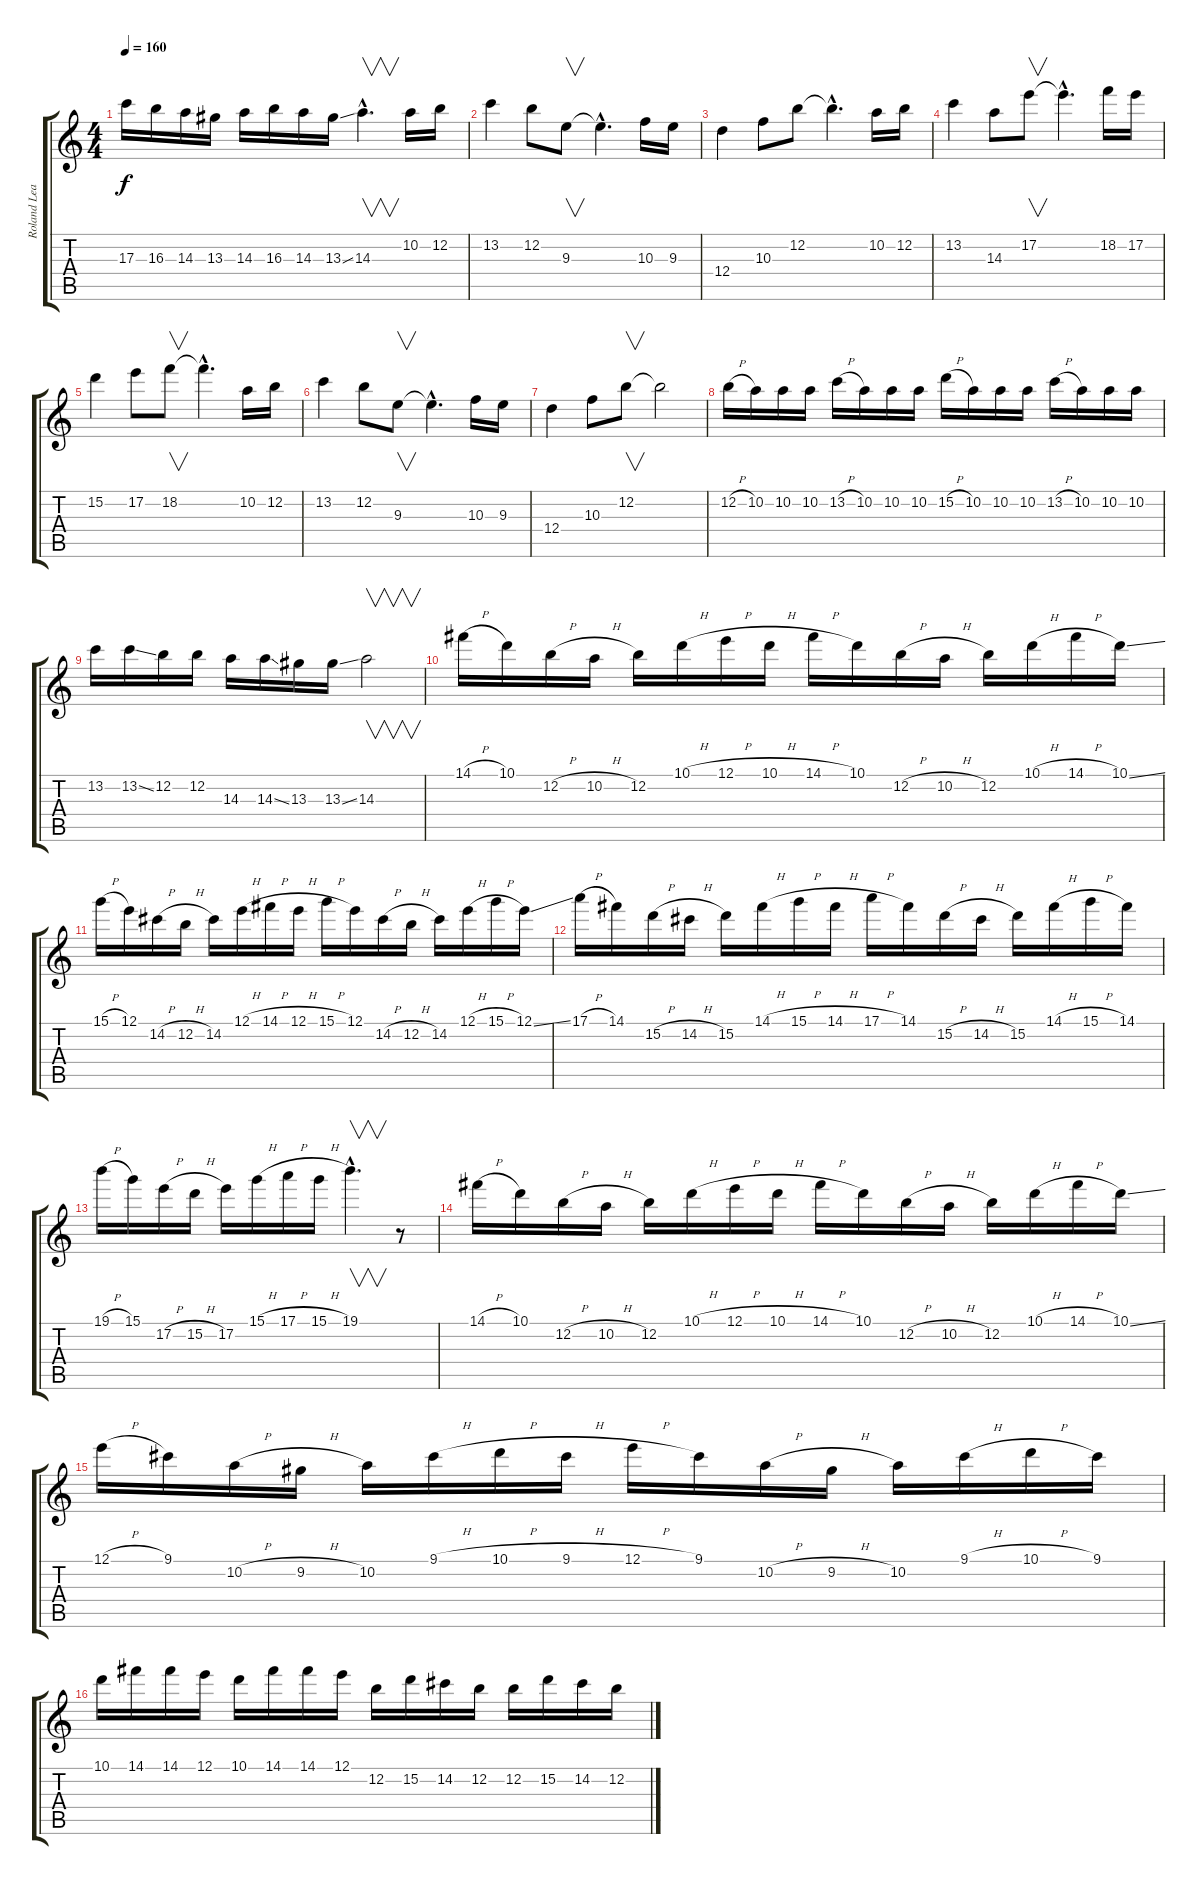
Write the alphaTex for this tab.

\track ("Roland Lead" "Roland Lea") {instrument overdrivenguitar}
\staff {score tabs}
\tuning (E4 B3 G3 D3 A2 E2) {hide}
\ts (4 4)
\tempo 160
\clef g2
\ks c
17.3.16{dy f} 16.3.16 14.3.16 13.3.16 14.3.16 16.3.16 14.3.16 13.3{ss}.16 14.3{hac}.4{v d} 10.2.16 12.2.16 |
13.2.4 12.2.8 9.3.8{v} 9.3{hac t}.4{d} 10.3.16 9.3.16 |
12.4.4 10.3.8 12.2.8 12.2{hac t}.4{d} 10.2.16 12.2.16 |
13.2.4 14.3.8 17.2.8{v} 17.2{hac t}.4{d} 18.2.16 17.2.16 |
15.2.4 17.2.8 18.2.8{v} 18.2{hac t}.4{d} 10.2.16 12.2.16 |
13.2.4 12.2.8 9.3.8{v} 9.3{hac t}.4{d} 10.3.16 9.3.16 |
12.4.4 10.3.8 12.2.8{v} 12.2{t}.2 |
12.2{h}.16 10.2.16 10.2.16 10.2.16 13.2{h}.16 10.2.16 10.2.16 10.2.16 15.2{h}.16 10.2.16 10.2.16 10.2.16 13.2{h}.16 10.2.16 10.2.16 10.2.16 |
13.2.16 13.2{ss}.16 12.2.16 12.2.16 14.3.16 14.3{ss}.16 13.3.16 13.3{ss}.16 14.3.2{v} |
14.1{h}.16 10.1.16 12.2{h}.16 10.2{h}.16 12.2.16 10.1{h}.16 12.1{h}.16 10.1{h}.16 14.1{h}.16 10.1.16 12.2{h}.16 10.2{h}.16 12.2.16 10.1{h}.16 14.1{h}.16 10.1{ss}.16 |
15.1{h}.16 12.1.16 14.2{h}.16 12.2{h}.16 14.2.16 12.1{h}.16 14.1{h}.16 12.1{h}.16 15.1{h}.16 12.1.16 14.2{h}.16 12.2{h}.16 14.2.16 12.1{h}.16 15.1{h}.16 12.1{ss}.16 |
17.1{h}.16 14.1.16 15.2{h}.16 14.2{h}.16 15.2.16 14.1{h}.16 15.1{h}.16 14.1{h}.16 17.1{h}.16 14.1.16 15.2{h}.16 14.2{h}.16 15.2.16 14.1{h}.16 15.1{h}.16 14.1.16 |
19.1{h}.16 15.1.16 17.2{h}.16 15.2{h}.16 17.2.16 15.1{h}.16 17.1{h}.16 15.1{h}.16 19.1{hac}.4{v d} r.8 |
14.1{h}.16 10.1.16 12.2{h}.16 10.2{h}.16 12.2.16 10.1{h}.16 12.1{h}.16 10.1{h}.16 14.1{h}.16 10.1.16 12.2{h}.16 10.2{h}.16 12.2.16 10.1{h}.16 14.1{h}.16 10.1{ss}.16 |
12.1{h}.16 9.1.16 10.2{h}.16 9.2{h}.16 10.2.16 9.1{h}.16 10.1{h}.16 9.1{h}.16 12.1{h}.16 9.1.16 10.2{h}.16 9.2{h}.16 10.2.16 9.1{h}.16 10.1{h}.16 9.1.16 |
10.1.16 14.1.16 14.1.16 12.1.16 10.1.16 14.1.16 14.1.16 12.1.16 12.2.16 15.2.16 14.2.16 12.2.16 12.2.16 15.2.16 14.2.16 12.2.16
